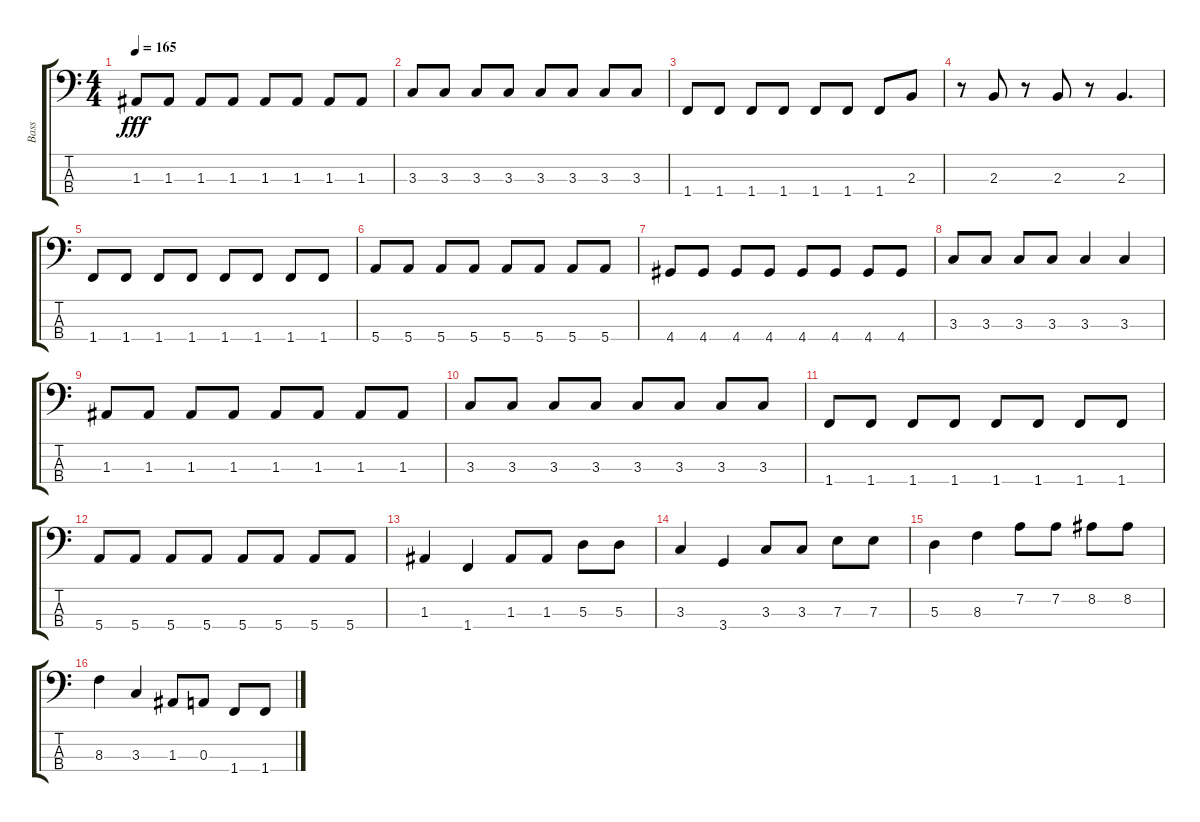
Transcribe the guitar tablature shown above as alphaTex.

\track ("Bass" "Bass") {instrument electricbasspick}
\staff {score tabs}
\tuning (G2 D2 A1 E1) {hide}
\ts (4 4)
\tempo 165
\clef f4
\ks c
1.3.8{dy fff} 1.3.8 1.3.8 1.3.8 1.3.8 1.3.8 1.3.8 1.3.8 |
3.3.8 3.3.8 3.3.8 3.3.8 3.3.8 3.3.8 3.3.8 3.3.8 |
1.4.8 1.4.8 1.4.8 1.4.8 1.4.8 1.4.8 1.4.8 2.3.8 |
r.8 2.3.8 r.8 2.3.8 r.8 2.3.4{d} |
1.4.8 1.4.8 1.4.8 1.4.8 1.4.8 1.4.8 1.4.8 1.4.8 |
5.4.8 5.4.8 5.4.8 5.4.8 5.4.8 5.4.8 5.4.8 5.4.8 |
4.4.8 4.4.8 4.4.8 4.4.8 4.4.8 4.4.8 4.4.8 4.4.8 |
3.3.8 3.3.8 3.3.8 3.3.8 3.3.4 3.3.4 |
1.3.8 1.3.8 1.3.8 1.3.8 1.3.8 1.3.8 1.3.8 1.3.8 |
3.3.8 3.3.8 3.3.8 3.3.8 3.3.8 3.3.8 3.3.8 3.3.8 |
1.4.8 1.4.8 1.4.8 1.4.8 1.4.8 1.4.8 1.4.8 1.4.8 |
5.4.8 5.4.8 5.4.8 5.4.8 5.4.8 5.4.8 5.4.8 5.4.8 |
1.3.4 1.4.4 1.3.8 1.3.8 5.3.8 5.3.8 |
3.3.4 3.4.4 3.3.8 3.3.8 7.3.8 7.3.8 |
5.3.4 8.3.4 7.2.8 7.2.8 8.2.8 8.2.8 |
8.3.4 3.3.4 1.3.8 0.3.8 1.4.8 1.4.8
